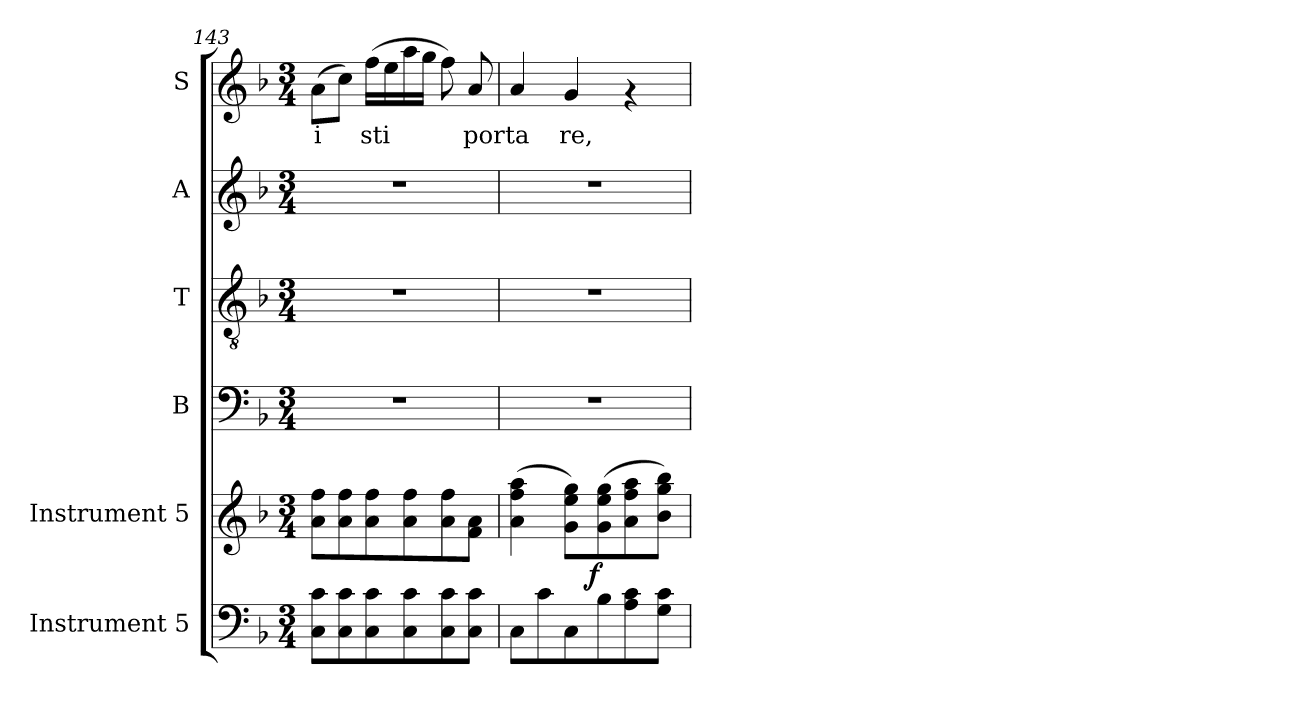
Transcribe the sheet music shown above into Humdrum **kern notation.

**kern	**dynam	**kern	**kern	**kern	**kern	**kern	**text
*part6	*part6	*part5	*part4	*part3	*part2	*part1	*part1
*staff6	*staff6	*staff5	*staff4	*staff3	*staff2	*staff1	*staff1
*I"Instrument 5	*	*I"Instrument 5	*I"B	*I"T	*I"A	*I"S	*
*	*	*	*I'B	*I'T	*I'A	*I'S	*
*clefF4	*	*clefG2	*clefF4	*clefGv2	*clefG2	*clefG2	*
*k[b-]	*	*k[b-]	*k[b-]	*k[b-]	*k[b-]	*k[b-]	*
*F:	*	*F:	*F:	*F:	*F:	*F:	*
*M3/4	*	*M3/4	*M3/4	*M3/4	*M3/4	*M3/4	*
=143	=143	=143	=143	=143	=143	=143	=143
!	!	!	!	!	!	!	!LO:LY:b:cj
8C\ 8c\L	.	8ff\ 8a\L	2.r	2.r	2.r	(>8a\L	i
!	!	!	!	!	!	!	!LO:LY:b:cj
8C\ 8c\	.	8a\ 8ff\	.	.	.	8cc\J)	.
!	!	!	!	!	!	!	!LO:LY:b:cj
8c\ 8C\	.	8ff\ 8a\	.	.	.	(>16ff\L	sti
!	!	!	!	!	!	!	!LO:LY:b:cj
.	.	.	.	.	.	16ee\	.
!	!	!	!	!	!	!	!LO:LY:b:cj
8c\ 8C\	.	8ff\ 8a\	.	.	.	16aa\	.
!	!	!	!	!	!	!	!LO:LY:b:cj
.	.	.	.	.	.	16gg\J	.
!	!	!	!	!	!	!	!LO:LY:b:cj
8C\ 8c\	.	8a\ 8ff\	.	.	.	8ff\)	.
!	!	!	!	!	!	!	!LO:LY:b:cj
8c\ 8C\J	.	8a\ 8f\J	.	.	.	8a/	por
=144	=144	=144	=144	=144	=144	=144	=144
!	!	!	!	!	!	!	!LO:LY:b:cj
*^	*	*	*	*	*	*	*
8C\L	4ryy	.	(>4aa\ 4ff\ 4a\	2.r	2.r	2.r	4a/	ta
8c\	.	.	.	.	.	.	.	.
!	!	!	!	!	!	!	!	!LO:LY:b:cj
8C\	16..ryy	.	8gg\ 8g\ 8ee\L)	.	.	.	4g/	re,
!	!	!LO:DY:a	!	!	!	!	!	!
.	4ryy	f	.	.	.	.	.	.
8B-\	.	.	(>8gg\ 8ee\ 8g\	.	.	.	.	.
8c\ 8A\	.	.	8ff\ 8a\ 8aa\	.	.	.	4rf	.
.	8ryy	.	.	.	.	.	.	.
8c\ 8G\J	.	.	8bb-\ 8gg\ 8b-\J)	.	.	.	.	.
.	64ryy	.	.	.	.	.	.	.
*v	*v	*	*	*	*	*	*	*
=	=	=	=	=	=	=	=
*-	*-	*-	*-	*-	*-	*-	*-
